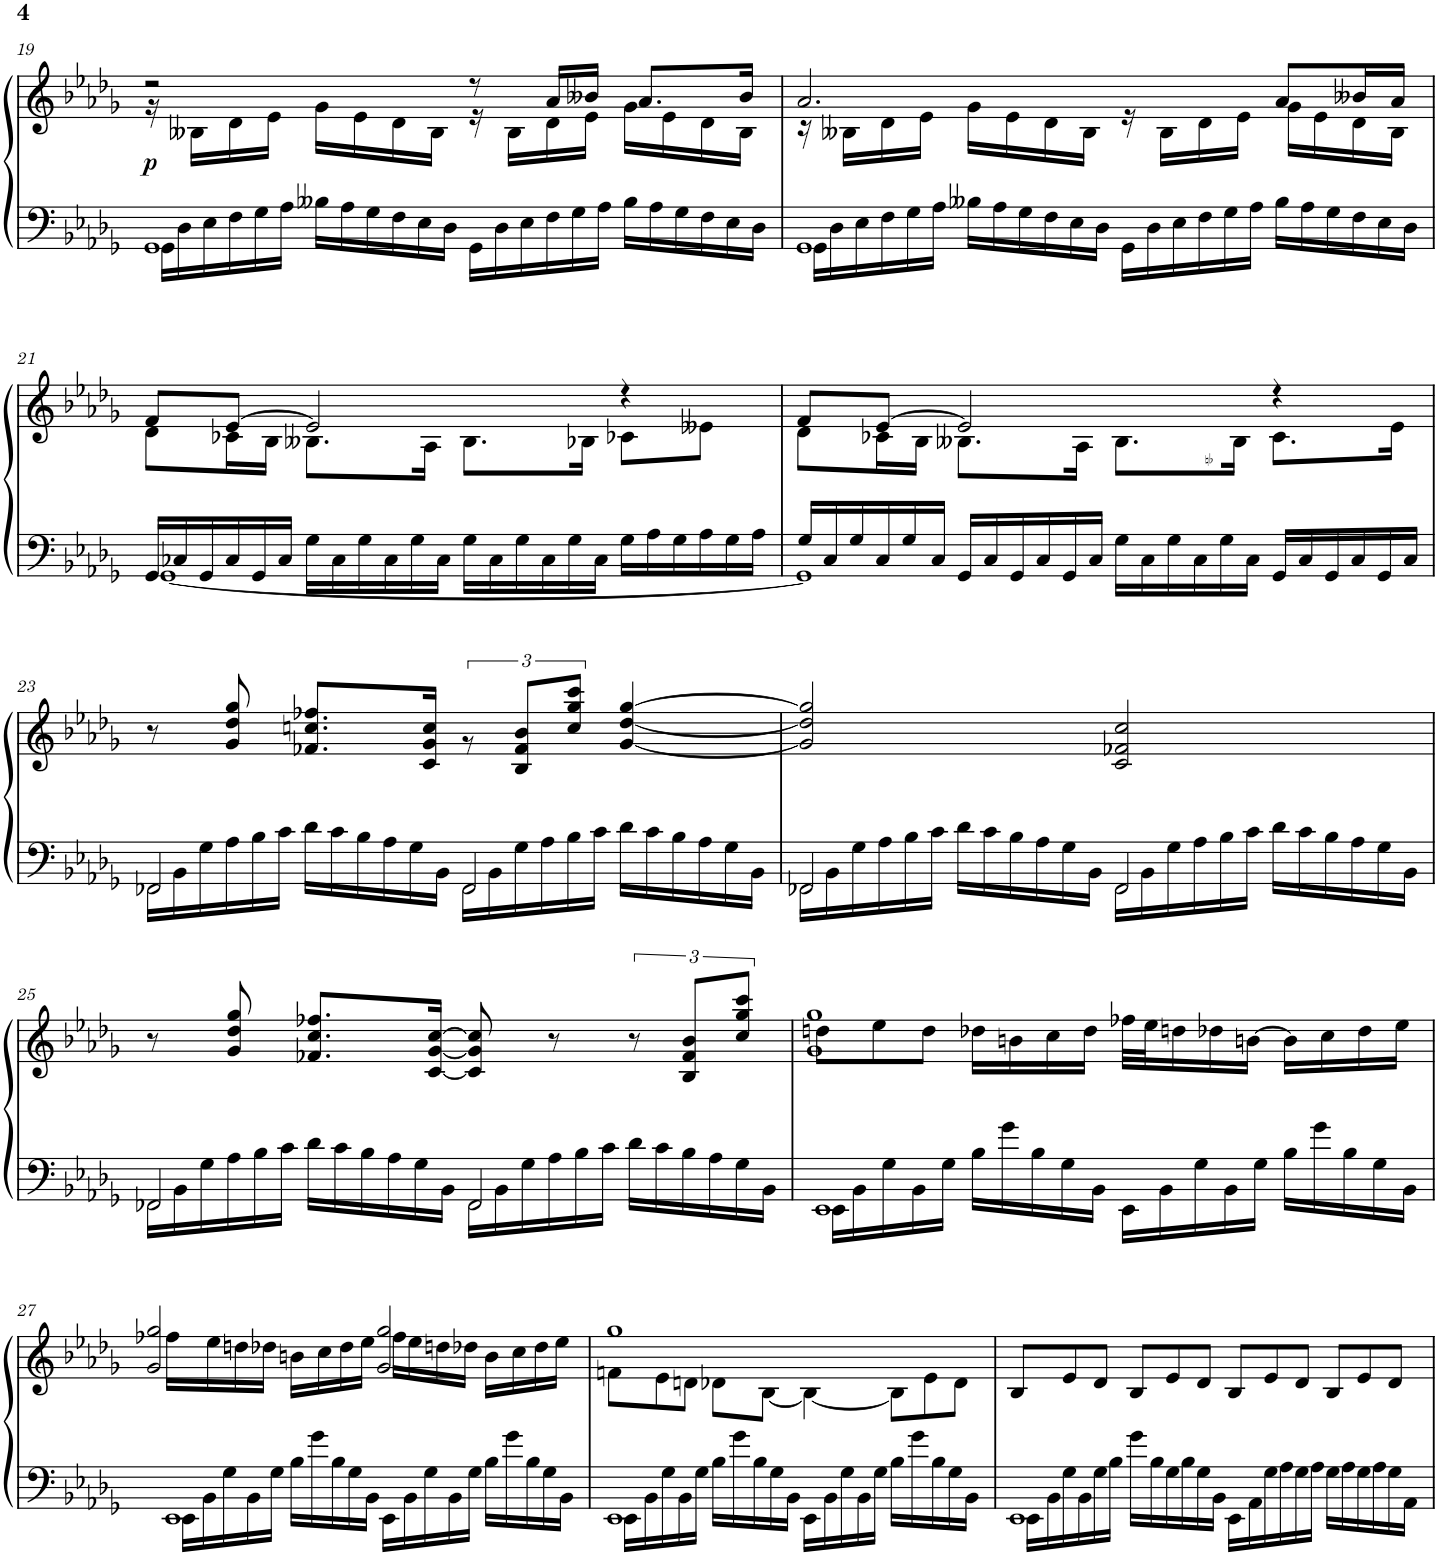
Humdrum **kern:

**kern	**kern	**dynam
*part1	*part1	*part1
*staff2	*staff1	*staff1/2
*I"Piano	*	*
*I'Pno.	*	*
!!LO:PB:g=z
*clefF4	*clefG2	*
*k[b-e-a-d-g-]	*k[b-e-a-d-g-]	*
*M4/4	*M4/4	*
=19	=19	=19
*^	*	*
*	*Xbrackettup	*	*
*	*	*^	*
!	!	!	!	!LO:DY:b
1GG-	24GG-\LL	2r	16r	p
.	24D-\	.	.	.
.	.	.	16B--X\LL	.
.	24E-\	.	.	.
.	24F\	.	16d-\	.
.	24G-\	.	.	.
.	.	.	16e-\JJ	.
.	24A-\JJ	.	.	.
.	24B--X\LL	.	16g-\LL	.
.	24A-\	.	.	.
.	.	.	16e-\	.
.	24G-\	.	.	.
.	24F\	.	16d-\	.
.	24E-\	.	.	.
.	.	.	16B--\JJ	.
.	24D-\JJ	.	.	.
.	24GG-\LL	8r	16r	.
.	24D-\	.	.	.
.	.	.	16B--\LL	.
.	24E-\	.	.	.
.	24F\	16a-/LL	16d-\	.
.	24G-\	.	.	.
.	.	16b--X/JJ	16e-\JJ	.
.	24A-\JJ	.	.	.
.	24B--\LL	8.a-/L	16g-\LL	.
.	24A-\	.	.	.
.	.	.	16e-\	.
.	24G-\	.	.	.
.	24F\	.	16d-\	.
.	24E-\	.	.	.
.	.	16b--/Jk	16B--\JJ	.
.	24D-\JJ	.	.	.
=20	=20	=20	=20	=20
1GG-	24GG-\LL	2.a-/	16r	.
.	24D-\	.	.	.
.	.	.	16B--X\LL	.
.	24E-\	.	.	.
.	24F\	.	16d-\	.
.	24G-\	.	.	.
.	.	.	16e-\JJ	.
.	24A-\JJ	.	.	.
.	24B--X\LL	.	16g-\LL	.
.	24A-\	.	.	.
.	.	.	16e-\	.
.	24G-\	.	.	.
.	24F\	.	16d-\	.
.	24E-\	.	.	.
.	.	.	16B--\JJ	.
.	24D-\JJ	.	.	.
.	24GG-\LL	.	16r	.
.	24D-\	.	.	.
.	.	.	16B--\LL	.
.	24E-\	.	.	.
.	24F\	.	16d-\	.
.	24G-\	.	.	.
.	.	.	16e-\JJ	.
.	24A-\JJ	.	.	.
.	24B--\LL	8a-/L	16g-\LL	.
.	24A-\	.	.	.
.	.	.	16e-\	.
.	24G-\	.	.	.
.	24F\	16b--X/L	16d-\	.
.	24E-\	.	.	.
.	.	16a-/JJ	16B--\JJ	.
.	24D-\JJ	.	.	.
!!LO:LB:g=z	!!
=21	=21	=21	=21	=21
[1GG-	24GG-/LL	8f/L	8d-\L	.
.	24C-X/	.	.	.
.	24GG-/	.	.	.
.	24C-/	[8e-/J	16c-X\L	.
.	24GG-/	.	.	.
.	.	.	16B-\JJ	.
.	24C-/JJ	.	.	.
.	24G-\LL	2e-/]	8.B--X\L	.
.	24C-\	.	.	.
.	24G-\	.	.	.
.	24C-\	.	.	.
.	24G-\	.	.	.
.	.	.	16A-\Jk	.
.	24C-\JJ	.	.	.
.	24G-\LL	.	8.B--\L	.
.	24C-\	.	.	.
.	24G-\	.	.	.
.	24C-\	.	.	.
.	24G-\	.	.	.
.	.	.	16B-X\Jk	.
.	24C-\JJ	.	.	.
.	24G-\LL	4r	8c-X\L	.
.	24A-\	.	.	.
.	24G-\	.	.	.
.	24A-\	.	8e--X\J	.
.	24G-\	.	.	.
.	24A-\JJ	.	.	.
=22	=22	=22	=22	=22
1GG-]	24G-/LL	8f/L	8d-\L	.
.	24C-X/	.	.	.
.	24G-/	.	.	.
.	24C-/	[8e-/J	16c-X\L	.
.	24G-/	.	.	.
.	.	.	16B-\JJ	.
.	24C-/JJ	.	.	.
.	24GG-/LL	2e-/]	8.B--X\L	.
.	24C-/	.	.	.
.	24GG-/	.	.	.
.	24C-/	.	.	.
.	24GG-/	.	.	.
.	.	.	16A-\Jk	.
.	24C-/JJ	.	.	.
.	24G-\LL	.	8.B--\L	.
.	24C-\	.	.	.
.	24G-\	.	.	.
.	24C-\	.	.	.
.	24G-\	.	.	.
.	.	.	16B-X\Jk	.
.	24C-\JJ	.	.	.
.	24GG-/LL	4r	8.c-X\L	.
.	24C-/	.	.	.
.	24GG-/	.	.	.
.	24C-/	.	.	.
.	24GG-/	.	.	.
.	.	.	16e--X\Jk	.
.	24C-/JJ	.	.	.
!!LO:LB:g=z	!!
=23	=23	=23	=23	=23
2FF-X/	24FF-\LL	8r	4ryy	.
.	24BB-\	.	.	.
.	24G-\	.	.	.
.	24A-\	8g-/ 8dd-/ 8gg-/	.	.
.	24B-\	.	.	.
.	24c\JJ	.	.	.
.	24d-\LL	4ryy	8.f-X/ 8.ccn/ 8.ff-X/L	.
.	24c\	.	.	.
.	24B-\	.	.	.
.	24A-\	.	.	.
.	24G-\	.	.	.
.	.	.	16c/ 16g-/ 16cc/Jk	.
.	24BB-\JJ	.	.	.
2FF-/	24FF-\LL	4ryy	12r	.
.	24BB-\	.	.	.
.	24G-\	.	12B-/ 12f-/ 12b-/L	.
.	24A-\	.	.	.
.	24B-\	.	12cc/ 12gg-/ 12ccc/J	.
.	24c\JJ	.	.	.
.	24d-\LL	[4g-/ [4dd-/ [4gg-/	4ryy	.
.	24c\	.	.	.
.	24B-\	.	.	.
.	24A-\	.	.	.
.	24G-\	.	.	.
.	24BB-\JJ	.	.	.
*	*	*v	*v	*
=24	=24	=24	=24
2FF-X/	24FF-\LL	2g-/] 2dd-/] 2gg-/]	.
.	24BB-\	.	.
.	24G-\	.	.
.	24A-\	.	.
.	24B-\	.	.
.	24c\JJ	.	.
.	24d-\LL	.	.
.	24c\	.	.
.	24B-\	.	.
.	24A-\	.	.
.	24G-\	.	.
.	24BB-\JJ	.	.
2FF-/	24FF-\LL	2c/ 2f-X/ 2cc/	.
.	24BB-\	.	.
.	24G-\	.	.
.	24A-\	.	.
.	24B-\	.	.
.	24c\JJ	.	.
.	24d-\LL	.	.
.	24c\	.	.
.	24B-\	.	.
.	24A-\	.	.
.	24G-\	.	.
.	24BB-\JJ	.	.
!!LO:LB:g=z
=25	=25	=25	=25
2FF-X/	24FF-\LL	8r	.
.	24BB-\	.	.
.	24G-\	.	.
.	24A-\	8g-/ 8dd-/ 8gg-/	.
.	24B-\	.	.
.	24c\JJ	.	.
.	24d-\LL	8.f-X/ 8.cc/ 8.ff-X/L	.
.	24c\	.	.
.	24B-\	.	.
.	24A-\	.	.
.	24G-\	.	.
.	.	[16c/ [16g-/ [16cc/Jk	.
.	24BB-\JJ	.	.
2FF-/	24FF-\LL	8c/] 8g-/] 8cc/]	.
.	24BB-\	.	.
.	24G-\	.	.
.	24A-\	8r	.
.	24B-\	.	.
.	24c\JJ	.	.
.	24d-\LL	12r	.
.	24c\	.	.
.	24B-\	12B-/ 12f-/ 12b-/L	.
.	24A-\	.	.
.	24G-\	12cc/ 12gg-/ 12ccc/J	.
.	24BB-\JJ	.	.
=26	=26	=26	=26
*	*	*^	*
*	*	*	*Xbrackettup	*
1EE-	20EE-\LL	1g- 1gg-	12ddn\L	.
.	20BB-\	.	.	.
.	.	.	12ee-\	.
.	20G-\	.	.	.
.	20BB-\	.	.	.
.	.	.	12dd\J	.
.	20G-\JJ	.	.	.
.	20B-\LL	.	16dd-X\LL	.
.	20g-\	.	.	.
.	.	.	16bn\	.
.	20B-\	.	.	.
.	.	.	16cc\	.
.	20G-\	.	.	.
.	.	.	16dd-\JJ	.
.	20BB-\JJ	.	.	.
.	20EE-\LL	.	32ff-X\LLL	.
.	.	.	32ee-\J	.
.	20BB-\	.	.	.
.	.	.	16ddn\	.
.	20G-\	.	.	.
.	.	.	16dd-X\	.
.	20BB-\	.	.	.
.	.	.	[>16bn\JJ	.
.	20G-\JJ	.	.	.
.	20B-\LL	.	16b\LL]	.
.	20g-\	.	.	.
.	.	.	16cc\	.
.	20B-\	.	.	.
.	.	.	16dd-\	.
.	20G-\	.	.	.
.	.	.	16ee-\JJ	.
.	20BB-\JJ	.	.	.
!!LO:LB:g=z	!!
=27	=27	=27	=27	=27
1EE-	20EE-\LL	16ff-X\LL	2g-/ 2gg-/	.
.	20BB-\	.	.	.
.	.	16ee-\	.	.
.	20G-\	.	.	.
.	.	16ddn\	.	.
.	20BB-\	.	.	.
.	.	16dd-X\JJ	.	.
.	20G-\JJ	.	.	.
.	20B-\LL	16bn\LL	.	.
.	20g-\	.	.	.
.	.	16cc\	.	.
.	20B-\	.	.	.
.	.	16dd-\	.	.
.	20G-\	.	.	.
.	.	16ee-\JJ	.	.
.	20BB-\JJ	.	.	.
.	20EE-\LL	16ff-\LL	2g-/ 2gg-/	.
.	20BB-\	.	.	.
.	.	16ee-\	.	.
.	20G-\	.	.	.
.	.	16ddn\	.	.
.	20BB-\	.	.	.
.	.	16dd-X\JJ	.	.
.	20G-\JJ	.	.	.
.	20B-\LL	16b\LL	.	.
.	20g-\	.	.	.
.	.	16cc\	.	.
.	20B-\	.	.	.
.	.	16dd-\	.	.
.	20G-\	.	.	.
.	.	16ee-\JJ	.	.
.	20BB-\JJ	.	.	.
=28	=28	=28	=28	=28
1EE-	20EE-\LL	1gg-	12fn\L	.
.	20BB-\	.	.	.
.	.	.	12e-\	.
.	20G-\	.	.	.
.	20BB-\	.	.	.
.	.	.	12dn\J	.
.	20G-\JJ	.	.	.
.	20B-\LL	.	8d-X\L	.
.	20g-\	.	.	.
.	20B-\	.	.	.
.	.	.	[8B-\J	.
.	20G-\	.	.	.
.	20BB-\JJ	.	.	.
.	20EE-\LL	.	4B-\_	.
.	20BB-\	.	.	.
.	20G-\	.	.	.
.	20BB-\	.	.	.
.	20G-\JJ	.	.	.
.	20B-\LL	.	12B-\L]	.
.	20g-\	.	.	.
.	.	.	12e-\	.
.	20B-\	.	.	.
.	20G-\	.	.	.
.	.	.	12d-\J	.
.	20BB-\JJ	.	.	.
*	*	*v	*v	*
=29	=29	=29	=29
1EE-	24EE-\LL	12B-/L	.
.	24BB-\	.	.
.	24G-\	12e-/	.
.	24BB-\	.	.
.	24G-\	12d-/J	.
.	24B-\JJ	.	.
.	24g-\LL	12B-/L	.
.	24B-\	.	.
.	24G-\	12e-/	.
.	24B-\	.	.
.	24G-\	12d-/J	.
.	24BB-\JJ	.	.
.	24EE-\LL	12B-/L	.
.	24AA-\	.	.
.	24G-\	12e-/	.
.	24A-\	.	.
.	24G-\	12d-/J	.
.	24A-\JJ	.	.
.	24G-\LL	12B-/L	.
.	24A-\	.	.
.	24G-\	12e-/	.
.	24A-\	.	.
.	24G-\	12d-/J	.
.	24AA-\JJ	.	.
*v	*v	*	*
=	=	=
*-	*-	*-
